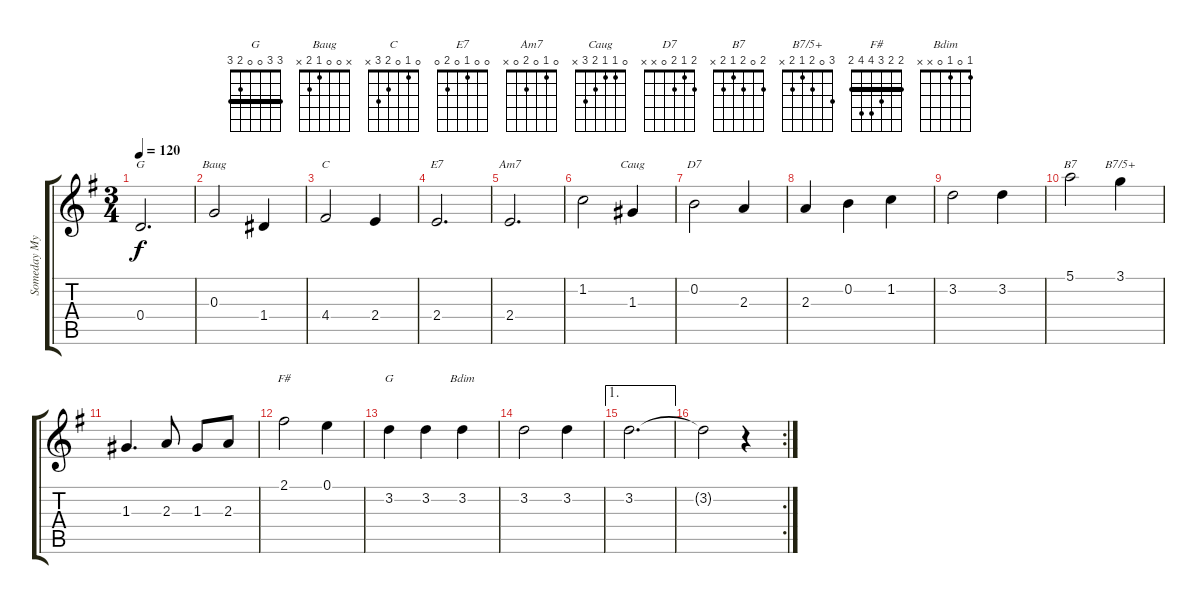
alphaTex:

\track ("Someday My Prince Will Come" "Someday My") {instrument acousticguitarsteel}
\staff {score tabs}
\tuning (E4 B3 G3 D3 A2 E2) {hide}
\chord ("G" 3 0 0 0 2 3)
\chord ("Baug" x 0 0 1 2 x)
\chord ("C" 0 1 0 2 3 x)
\chord ("E7" 0 0 1 0 2 0)
\chord ("Am7" 0 1 0 2 0 x)
\chord ("Caug" 0 1 1 2 3 x)
\chord ("D7" 2 1 2 0 x x)
\chord ("B7" 2 0 2 1 2 x)
\chord ("B7/5+" 3 0 2 1 2 x)
\chord ("F#" 2 2 3 4 4 2) {barre 2}
\chord ("G" 3 3 0 0 2 3) {barre 3}
\chord ("Bdim" 1 0 1 0 x x)
\ts (3 4)
\tempo 120
\clef g2
\ks g
0.4.2{d ch "G" dy f} |
0.3.2{ch "Baug"} 1.4.4 |
4.4.2{ch "C"} 2.4.4 |
2.4.2{d ch "E7"} |
2.4.2{d ch "Am7"} |
1.2.2 1.3.4{ch "Caug"} |
0.2.2{ch "D7"} 2.3.4 |
2.3.4 0.2.4 1.2.4 |
3.2.2 3.2.4 |
5.1.2{ch "B7"} 3.1.4{ch "B7/5+"} |
1.3.4{d} 2.3.8 1.3.8 2.3.8 |
2.1.2{ch "F#"} 0.1.4 |
3.2.4{ch "G"} 3.2.4 3.2.4{ch "Bdim"} |
3.2.2 3.2.4 |
\ae 1
3.2.2{d} |
\rc 2
3.2{t}.2 r.4
